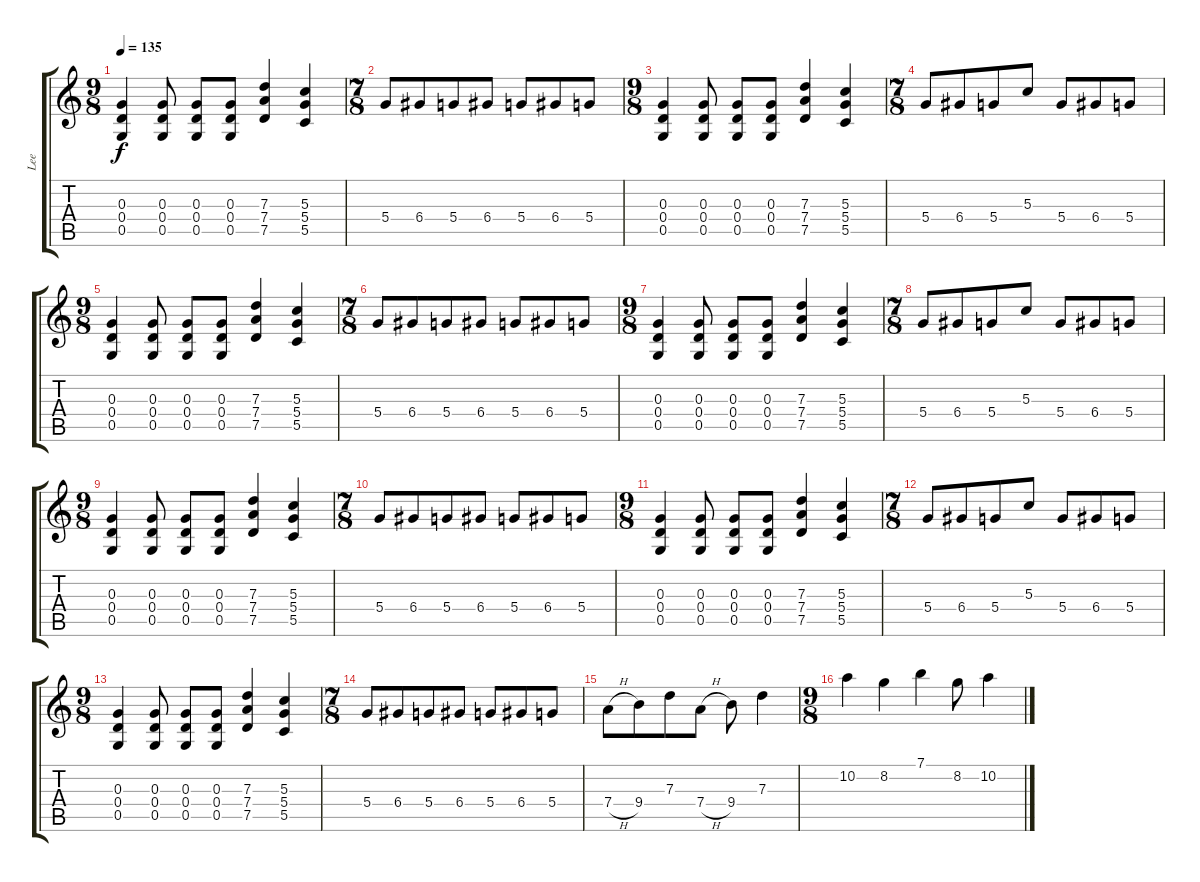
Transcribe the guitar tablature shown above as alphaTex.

\track ("Lee" "Lee") {instrument distortionguitar}
\staff {score tabs}
\tuning (E4 B3 G3 D3 G2 E2) {hide}
\ts (9 8)
\tempo 135
\clef g2
\ks c
(0.3 0.4 0.5).4{dy f} (0.3 0.4 0.5).8 (0.3 0.4 0.5).8 (0.3 0.4 0.5).8 (7.3 7.4 7.5).4 (5.3 5.4 5.5).4 |
\ts (7 8)
5.4.8 6.4.8 5.4.8 6.4.8 5.4.8 6.4.8 5.4.8 |
\ts (9 8)
(0.3 0.4 0.5).4 (0.3 0.4 0.5).8 (0.3 0.4 0.5).8 (0.3 0.4 0.5).8 (7.3 7.4 7.5).4 (5.3 5.4 5.5).4 |
\ts (7 8)
5.4.8 6.4.8 5.4.8 5.3.8 5.4.8 6.4.8 5.4.8 |
\ts (9 8)
(0.3 0.4 0.5).4 (0.3 0.4 0.5).8 (0.3 0.4 0.5).8 (0.3 0.4 0.5).8 (7.3 7.4 7.5).4 (5.3 5.4 5.5).4 |
\ts (7 8)
5.4.8 6.4.8 5.4.8 6.4.8 5.4.8 6.4.8 5.4.8 |
\ts (9 8)
(0.3 0.4 0.5).4 (0.3 0.4 0.5).8 (0.3 0.4 0.5).8 (0.3 0.4 0.5).8 (7.3 7.4 7.5).4 (5.3 5.4 5.5).4 |
\ts (7 8)
5.4.8 6.4.8 5.4.8 5.3.8 5.4.8 6.4.8 5.4.8 |
\ts (9 8)
(0.3 0.4 0.5).4 (0.3 0.4 0.5).8 (0.3 0.4 0.5).8 (0.3 0.4 0.5).8 (7.3 7.4 7.5).4 (5.3 5.4 5.5).4 |
\ts (7 8)
5.4.8 6.4.8 5.4.8 6.4.8 5.4.8 6.4.8 5.4.8 |
\ts (9 8)
(0.3 0.4 0.5).4 (0.3 0.4 0.5).8 (0.3 0.4 0.5).8 (0.3 0.4 0.5).8 (7.3 7.4 7.5).4 (5.3 5.4 5.5).4 |
\ts (7 8)
5.4.8 6.4.8 5.4.8 5.3.8 5.4.8 6.4.8 5.4.8 |
\ts (9 8)
(0.3 0.4 0.5).4 (0.3 0.4 0.5).8 (0.3 0.4 0.5).8 (0.3 0.4 0.5).8 (7.3 7.4 7.5).4 (5.3 5.4 5.5).4 |
\ts (7 8)
5.4.8 6.4.8 5.4.8 6.4.8 5.4.8 6.4.8 5.4.8 |
7.4{h}.8 9.4.8 7.3.8 7.4{h}.8 9.4.8 7.3.4 |
\ts (9 8)
10.2.4 8.2.4 7.1.4 8.2.8 10.2.4
